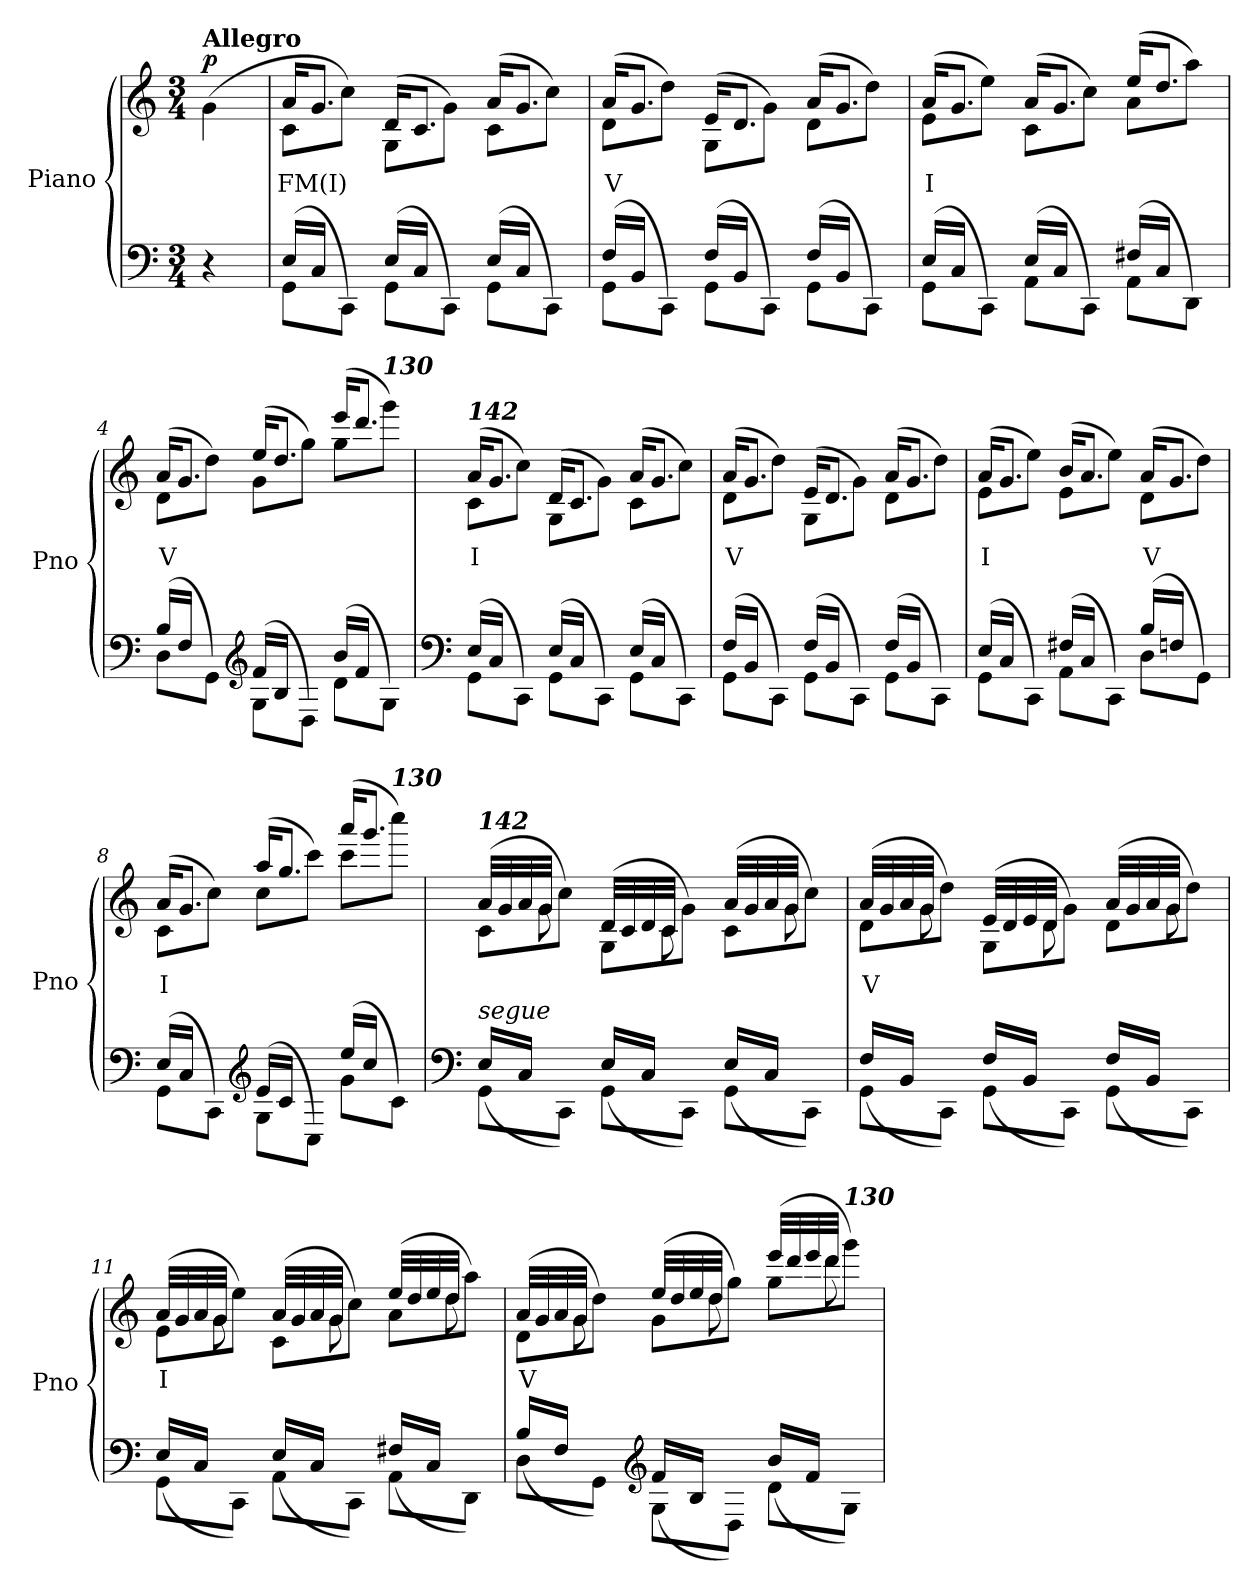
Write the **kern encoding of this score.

**kern	**kern	**text	**dynam
*part2	*part1	*part1	*part1
*staff2	*staff1	*staff1	*staff1
*I"Piano	*I"Piano	*	*
*I'Pno	*I'Pno	*	*
*clefF4	*clefG2	*	*
*k[]	*k[]	*	*
*M3/4	*M3/4	*	*
*MM120	*MM120	*	*
=	=	=	=
!	!LO:TX:a:B:t=Allegro	!	!
!	!	!	!LO:DY:b
4r	(>4g\	.	p
=1	=1	=1	=1
*^	*	*	*
!	!	!	!LO:LY:b	!
*	*	*^	*	*
(>16E/LL	8GG\L	16a/KL	8c\L	FM(I)	.
16C/JJ	.	8.g/J	.	.	.
8ryy	8CC\J)	.	8cc\J)	.	.
(>16E/LL	8GG\L	(>16d/KL	8G\L	.	.
16C/JJ	.	8.c/J	.	.	.
8ryy	8CC\J)	.	8g\J)	.	.
(>16E/LL	8GG\L	(>16a/KL	8c\L	.	.
16C/JJ	.	8.g/J	.	.	.
8ryy	8CC\J)	.	8cc\J)	.	.
=2	=2	=2	=2	=2	=2
!	!	!	!	!LO:LY:b	!
(>16F/LL	8GG\L	(>16a/KL	8d\L	V	.
16BB/JJ	.	8.g/J	.	.	.
8ryy	8CC\J)	.	8dd\J)	.	.
(>16F/LL	8GG\L	(>16e/KL	8G\L	.	.
16BB/JJ	.	8.d/J	.	.	.
8ryy	8CC\J)	.	8g\J)	.	.
(>16F/LL	8GG\L	(>16a/KL	8d\L	.	.
16BB/JJ	.	8.g/J	.	.	.
8ryy	8CC\J)	.	8dd\J)	.	.
=3	=3	=3	=3	=3	=3
!	!	!	!	!LO:LY:b	!
(>16E/LL	8GG\L	(>16a/KL	8e\L	I	.
16C/JJ	.	8.g/J	.	.	.
8ryy	8CC\J)	.	8ee\J)	.	.
(>16E/LL	8AA\L	(>16a/KL	8c\L	.	.
16C/JJ	.	8.g/J	.	.	.
8ryy	8CC\J)	.	8cc\J)	.	.
(>16F#X/LL	8AA\L	(>16ee/KL	8a\L	.	.
16C/JJ	.	8.dd/J	.	.	.
8ryy	8DD\J)	.	8aa\J)	.	.
!!LO:LB:g=z	!!
=4	=4	=4	=4	=4	=4
!	!	!	!	!LO:LY:b	!
(>16B/LL	8D\L	(>16a/KL	8d\L	V	.
16F/JJ	.	8.g/J	.	.	.
8ryy	8GG\J)	.	8dd\J)	.	.
*clefG2	*	*	*	*	*
(>16f/LL	8G\L	(>16ee/KL	8g\L	.	.
16B/JJ	.	8.dd/J	.	.	.
8ryy	8D\J)	.	8gg\J)	.	.
(>16b/LL	8d\L	(>16eee/KL	8gg\L	.	.
16f/JJ	.	8.ddd/J	.	.	.
!	!	!	!LO:TX:a:Bi:t=130	!	!
8ryy	8G\J)	.	8ggg\J)	.	.
=5	=5	=5	=5	=5	=5
*clefF4	*	*	*	*	*
!	!	!LO:TX:a:Bi:t=142	!	!	!
!	!	!	!	!LO:LY:b	!
(>16E/LL	8GG\L	(>16a/KL	8c\L	I	.
16C/JJ	.	8.g/J	.	.	.
8ryy	8CC\J)	.	8cc\J)	.	.
(>16E/LL	8GG\L	(>16d/KL	8G\L	.	.
16C/JJ	.	8.c/J	.	.	.
8ryy	8CC\J)	.	8g\J)	.	.
(>16E/LL	8GG\L	(>16a/KL	8c\L	.	.
16C/JJ	.	8.g/J	.	.	.
8ryy	8CC\J)	.	8cc\J)	.	.
=6	=6	=6	=6	=6	=6
!	!	!	!	!LO:LY:b	!
(>16F/LL	8GG\L	(>16a/KL	8d\L	V	.
16BB/JJ	.	8.g/J	.	.	.
8ryy	8CC\J)	.	8dd\J)	.	.
(>16F/LL	8GG\L	(>16e/KL	8G\L	.	.
16BB/JJ	.	8.d/J	.	.	.
8ryy	8CC\J)	.	8g\J)	.	.
(>16F/LL	8GG\L	(>16a/KL	8d\L	.	.
16BB/JJ	.	8.g/J	.	.	.
8ryy	8CC\J)	.	8dd\J)	.	.
!!LO:LB:g=z	!!
=7	=7	=7	=7	=7	=7
!	!	!	!	!LO:LY:b	!
(>16E/LL	8GG\L	(>16a/KL	8e\L	I	.
16C/JJ	.	8.g/J	.	.	.
8ryy	8CC\J)	.	8ee\J)	.	.
(>16F#X/LL	8AA\L	(>16b/KL	8e\L	.	.
16C/JJ	.	8.a/J	.	.	.
8ryy	8CC\J)	.	8ee\J)	.	.
!	!	!	!	!LO:LY:b	!
(>16B/LL	8D\L	(>16a/KL	8d\L	V	.
16Fn/JJ	.	8.g/J	.	.	.
8ryy	8GG\J)	.	8dd\J)	.	.
=8	=8	=8	=8	=8	=8
!	!	!	!	!LO:LY:b	!
(>16E/LL	8GG\L	(>16a/KL	8c\L	I	.
16C/JJ	.	8.g/J	.	.	.
8ryy	8CC\J)	.	8cc\J)	.	.
*clefG2	*	*	*	*	*
(>16e/LL	8G\L	(>16aa/KL	8cc\L	.	.
16c/JJ	.	8.gg/J	.	.	.
8ryy	8C\J)	.	8ccc\J)	.	.
(>16ee/LL	8g\L	(>16aaa/KL	8ccc\L	.	.
16cc/JJ	.	8.ggg/J	.	.	.
!	!	!	!LO:TX:a:Bi:t=130	!	!
8ryy	8c\J)	.	8cccc\J)	.	.
*v	*v	*	*	*	*
*	*v	*v	*	*
=9	=9	=9	=9
*clefF4	*	*	*
*^	*^	*	*
*	*^	*	*^	*	*
!	!	!	!LO:TX:a:Bi:t=142	!	!	!	!
!LO:TX:a:i:t=segue	!	!	!	!	!	!	!
16.ryy	(>16E/LL	8GG\L	(>32a/LLL	8c\L	16.ryy	.	.
.	.	.	32g/	.	.	.	.
.	16C/JJ	.	32a/	.	.	.	.
8ryy	.	.	32g/JJJ	.	8g\	.	.
.	8ryy	8CC\J)	8ryy	8cc\J)	.	.	.
8ryy	.	.	.	.	8ryy	.	.
.	(>16E/LL	8GG\L	(>32d/LLL	8G\L	.	.	.
.	.	.	32c/	.	.	.	.
.	16C/JJ	.	32d/	.	.	.	.
8ryy	.	.	32c/JJJ	.	8c\	.	.
.	8ryy	8CC\J)	8ryy	8g\J)	.	.	.
8ryy	.	.	.	.	8ryy	.	.
.	(>16E/LL	8GG\L	(>32a/LLL	8c\L	.	.	.
.	.	.	32g/	.	.	.	.
.	16C/JJ	.	32a/	.	.	.	.
8ryy	.	.	32g/JJJ	.	8g\	.	.
.	8ryy	8CC\J)	8ryy	8cc\J)	.	.	.
32ryy	.	.	.	.	32ryy	.	.
!!LO:PB:g=z	!!	!!
=10	=10	=10	=10	=10	=10	=10	=10
!	!	!	!	!	!	!LO:LY:b	!
16.ryy	(>16F/LL	8GG\L	(>32a/LLL	8d\L	16.ryy	V	.
.	.	.	32g/	.	.	.	.
.	16BB/JJ	.	32a/	.	.	.	.
8ryy	.	.	32g/JJJ	.	8g\	.	.
.	8ryy	8CC\J)	8ryy	8dd\J)	.	.	.
8ryy	.	.	.	.	8ryy	.	.
.	(>16F/LL	8GG\L	(>32e/LLL	8G\L	.	.	.
.	.	.	32d/	.	.	.	.
.	16BB/JJ	.	32e/	.	.	.	.
8ryy	.	.	32d/JJJ	.	8d\	.	.
.	8ryy	8CC\J)	8ryy	8g\J)	.	.	.
8ryy	.	.	.	.	8ryy	.	.
.	(>16F/LL	8GG\L	(>32a/LLL	8d\L	.	.	.
.	.	.	32g/	.	.	.	.
.	16BB/JJ	.	32a/	.	.	.	.
8ryy	.	.	32g/JJJ	.	8g\	.	.
.	8ryy	8CC\J)	8ryy	8dd\J)	.	.	.
32ryy	.	.	.	.	32ryy	.	.
=11	=11	=11	=11	=11	=11	=11	=11
!	!	!	!	!	!	!LO:LY:b	!
16.ryy	(>16E/LL	8GG\L	(>32a/LLL	8e\L	16.ryy	I	.
.	.	.	32g/	.	.	.	.
.	16C/JJ	.	32a/	.	.	.	.
8ryy	.	.	32g/JJJ	.	8g\	.	.
.	8ryy	8CC\J)	8ryy	8ee\J)	.	.	.
8ryy	.	.	.	.	8ryy	.	.
.	(>16E/LL	8AA\L	(>32a/LLL	8c\L	.	.	.
.	.	.	32g/	.	.	.	.
.	16C/JJ	.	32a/	.	.	.	.
8ryy	.	.	32g/JJJ	.	8g\	.	.
.	8ryy	8CC\J)	8ryy	8cc\J)	.	.	.
8ryy	.	.	.	.	8ryy	.	.
.	(>16F#X/LL	8AA\L	(>32ee/LLL	8a\L	.	.	.
.	.	.	32dd/	.	.	.	.
.	16C/JJ	.	32ee/	.	.	.	.
8ryy	.	.	32dd/JJJ	.	8dd\	.	.
.	8ryy	8DD\J)	8ryy	8aa\J)	.	.	.
32ryy	.	.	.	.	32ryy	.	.
=12	=12	=12	=12	=12	=12	=12	=12
!	!	!	!	!	!	!LO:LY:b	!
16.ryy	(>16B/LL	8D\L	(>32a/LLL	8d\L	16.ryy	V	.
.	.	.	32g/	.	.	.	.
.	16F/JJ	.	32a/	.	.	.	.
8ryy	.	.	32g/JJJ	.	8g\	.	.
.	8ryy	8GG\J)	8ryy	8dd\J)	.	.	.
8ryy	.	.	.	.	8ryy	.	.
*clefG2	*	*	*	*	*	*	*
.	(>16f/LL	8G\L	(>32ee/LLL	8g\L	.	.	.
.	.	.	32dd/	.	.	.	.
.	16B/JJ	.	32ee/	.	.	.	.
8ryy	.	.	32dd/JJJ	.	8dd\	.	.
.	8ryy	8D\J)	8ryy	8gg\J)	.	.	.
8ryy	.	.	.	.	8ryy	.	.
.	(>16b/LL	8d\L	(>32eee/LLL	8gg\L	.	.	.
.	.	.	32ddd/	.	.	.	.
.	16f/JJ	.	32eee/	.	.	.	.
8ryy	.	.	32ddd/JJJ	.	8ddd\	.	.
!	!	!	!LO:TX:a:Bi:t=130	!	!	!	!
.	8ryy	8G\J)	8ryy	8ggg\J)	.	.	.
32ryy	.	.	.	.	32ryy	.	.
*v	*v	*v	*	*	*	*	*
*	*v	*v	*v	*	*
=	=	=	=
*-	*-	*-	*-
